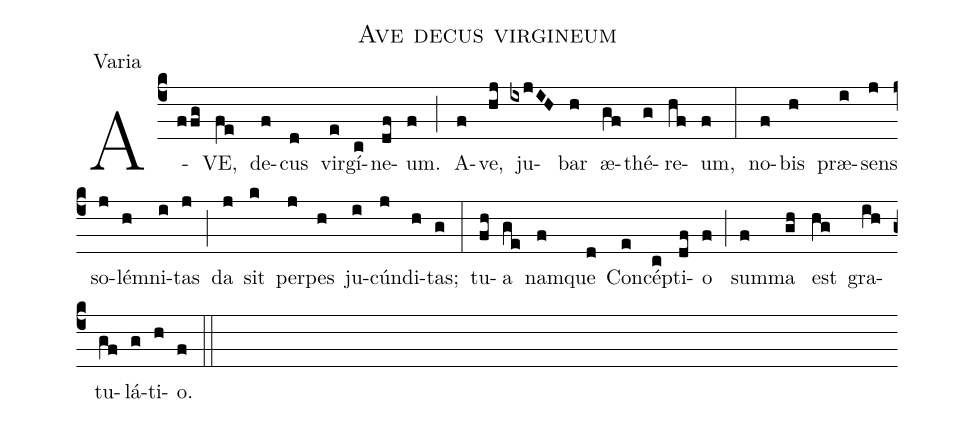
name:Ave decus virgineum;
office-part:Varia;
%%
(c4)A(ffg)VE,(fe) de(f)cus(d) vir(e)gí(c)ne(df)um.(f) (;) A(f)ve,(hj) ju(ixjIH)bar(h) æ(gf)thé(g)re(hf)um,(f) (:) no(f)bis(h) præ(i)sens(j) so(j)lém(h)ni(i)tas(j) (;) da(j) sit(k) per(j)pes(h) ju(i)cún(j)di(h)tas;(g) (:) tu(fh)a(ge) nam(f)que(d) Con(e)cép(c)ti(df)o(f) (;) sum(f)ma(gh) est(hg) gra(ih)tu(gf)lá(g)ti(h)o.(f) (::)
